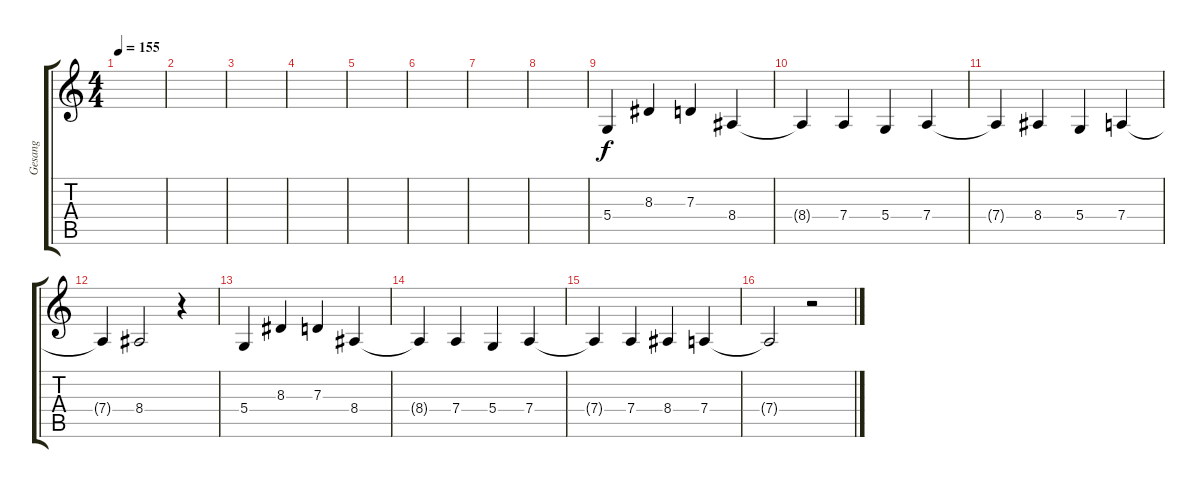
\track ("Gesang" "Gesang") {instrument cello}
\staff {score tabs}
\tuning (E4 B3 G3 D3 A2 E2) {hide}
\ts (4 4)
\tempo 155
\clef g2
\ks c
|
|
|
|
|
|
|
|
5.4.4 8.3.4 7.3.4 8.4.4 |
8.4{t}.4 7.4.4 5.4.4 7.4.4 |
7.4{t}.4 8.4.4 5.4.4 7.4.4 |
7.4{t}.4 8.4.2 r.4 |
5.4.4 8.3.4 7.3.4 8.4.4 |
8.4{t}.4 7.4.4 5.4.4 7.4.4 |
7.4{t}.4 7.4.4 8.4.4 7.4.4 |
7.4{t}.2 r.2
